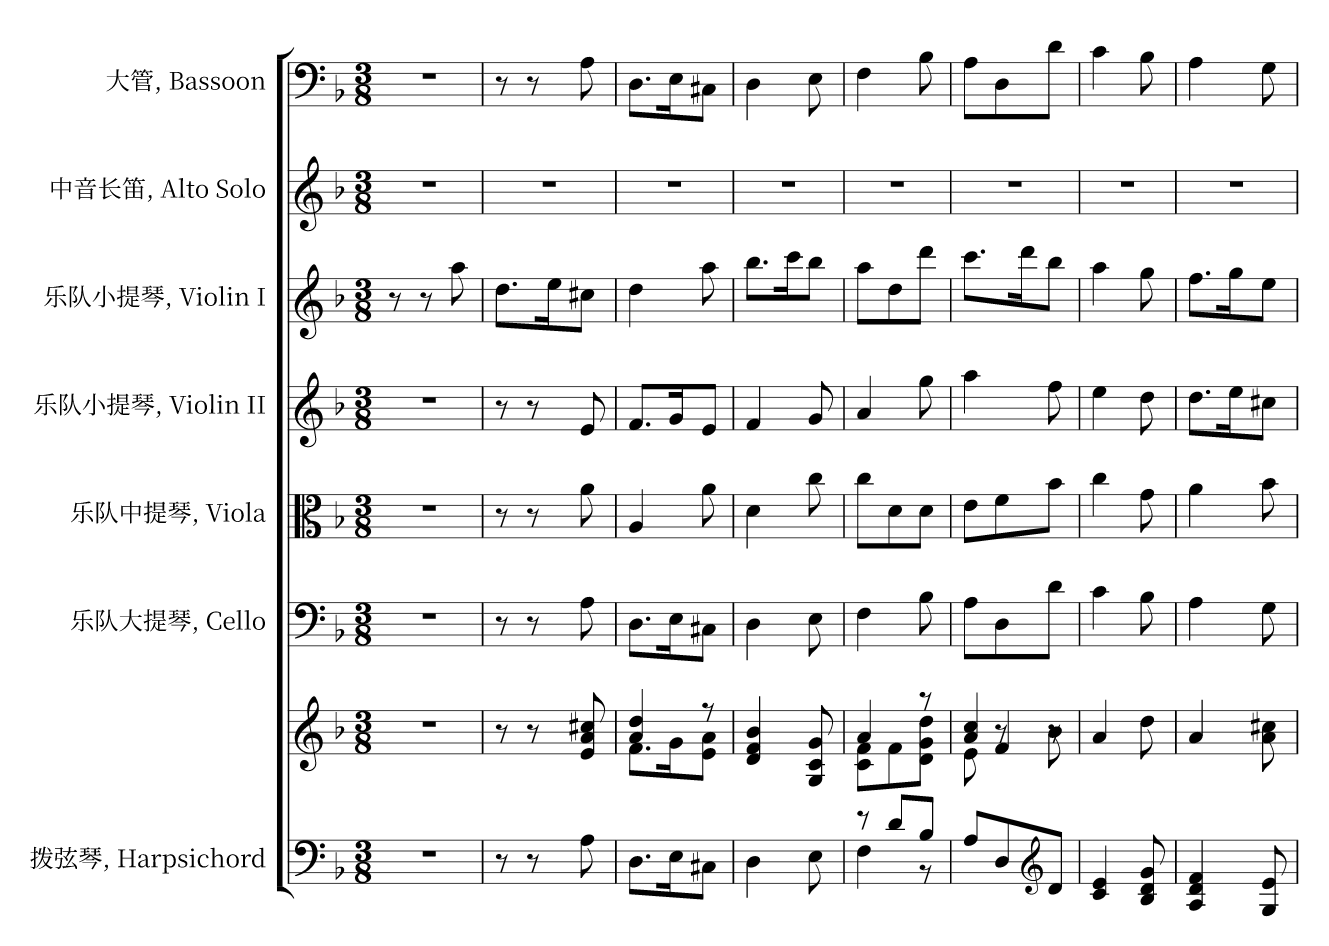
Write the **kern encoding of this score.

**kern	**kern	**kern	**kern	**kern	**kern	**kern	**kern
*part7	*part7	*part6	*part5	*part4	*part3	*part2	*part1
*staff8	*staff7	*staff6	*staff5	*staff4	*staff3	*staff2	*staff1
*I"拨弦琴, Harpsichord	*	*I"乐队大提琴, Cello	*I"乐队中提琴, Viola	*I"乐队小提琴, Violin II	*I"乐队小提琴, Violin I	*I"中音长笛, Alto Solo	*I"大管, Bassoon
*I'Hch.	*	*	*	*	*	*	*I'Bsn.
*clefF4	*clefG2	*clefF4	*clefC3	*clefG2	*clefG2	*clefG2	*clefF4
*	*	*	*	*	*	*ITrd3c5	*
*k[b-]	*k[b-]	*k[b-]	*k[b-]	*k[b-]	*k[b-]	*k[]	*k[b-]
*M3/8	*M3/8	*M3/8	*M3/8	*M3/8	*M3/8	*M3/8	*M3/8
*MM70	*MM70	*MM70	*MM70	*MM70	*MM70	*MM70	*MM70
=1	=1	=1	=1	=1	=1	=1	=1
4.r	4.r	4.r	4.r	4.r	8r	4.r	4.r
.	.	.	.	.	8r	.	.
.	.	.	.	.	8aa\	.	.
=2	=2	=2	=2	=2	=2	=2	=2
8r	8r	8r	8r	8r	8.dd\L	4.r	8r
8r	8r	8r	8r	8r	.	.	8r
.	.	.	.	.	16ee\K	.	.
8A\	8e/ 8a/ 8cc#X/	8A\	8a\	8e/	8cc#X\J	.	8A\
=3	=3	=3	=3	=3	=3	=3	=3
*	*^	*	*	*	*	*	*
8.D\L	4a/ 4dd/	8.f\L	8.D\L	4A/	8.f/L	4dd\	4.r	8.D\L
16E\K	.	16g\K	16E\K	.	16g/K	.	.	16E\K
8C#X\J	8r	8e\ 8a\J	8C#X\J	8a\	8e/J	8aa\	.	8C#X\J
*	*v	*v	*	*	*	*	*	*
=4	=4	=4	=4	=4	=4	=4	=4
4D\	4d/ 4f/ 4b-/	4D\	4d\	4f/	8.bb-\L	4.r	4D\
.	.	.	.	.	16ccc\K	.	.
8E\	8G/ 8c/ 8g/	8E\	8cc\	8g/	8bb-\J	.	8E\
=5	=5	=5	=5	=5	=5	=5	=5
*^	*^	*	*	*	*	*	*
8r	4F\	4a/	8c\ 8f\L	4F\	8cc\L	4a/	8aa\L	4.r	4F\
8d/L	.	.	8f\	.	8d\	.	8dd\	.	.
8B-/J	8r	8r	8d\ 8g\ 8dd\J	8B-\	8d\J	8gg\	8ddd\J	.	8B-\
*v	*v	*	*	*	*	*	*	*	*
=6	=6	=6	=6	=6	=6	=6	=6	=6
*	*	*^	*	*	*	*	*	*
8A/L	4a/ 4cc/	8e\	8r	8A\L	8e\L	4aa\	8.ccc\L	4.r	8A\L
8D/	.	8r	4f/	8D\	8f\	.	.	.	8D\
.	.	.	.	.	.	.	16ddd\K	.	.
*clefG2	*	*	*	*	*	*	*	*	*
8d/J	8r	8b-\	.	8d\J	8b-\J	8ff\	8bb-\J	.	8d\J
*	*v	*v	*v	*	*	*	*	*	*
!!LO:PB:g=z
=7	=7	=7	=7	=7	=7	=7	=7
4c/ 4e/	4a/	4c\	4cc\	4ee\	4aa\	4.r	4c\
8B-/ 8d/ 8g/	8dd\	8B-\	8g\	8dd\	8gg\	.	8B-\
=8	=8	=8	=8	=8	=8	=8	=8
4A/ 4d/ 4f/	4a/	4A\	4a\	8.dd\L	8.ff\L	4.r	4A\
.	.	.	.	16ee\K	16gg\K	.	.
8G/ 8e/	8a\ 8cc#X\	8G\	8b-\	8cc#X\J	8ee\J	.	8G\
=	=	=	=	=	=	=	=
*-	*-	*-	*-	*-	*-	*-	*-
